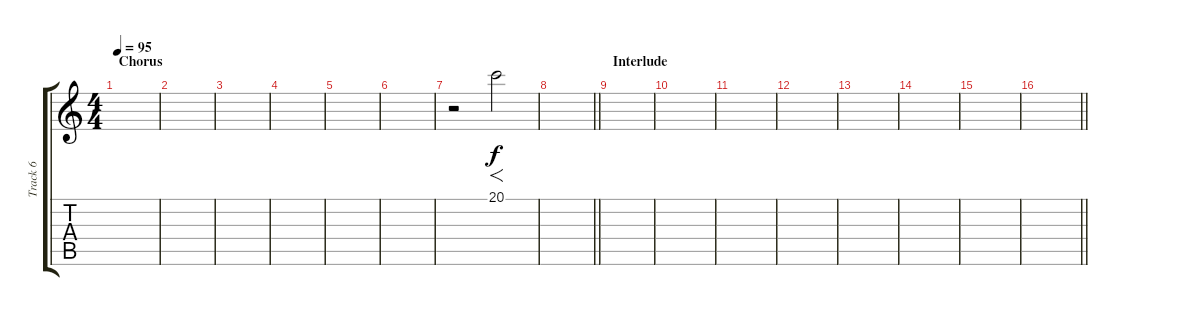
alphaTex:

\track ("Track 6" "Track 6") {instrument reversecymbal}
\staff {score tabs}
\tuning (E4 B3 G3 D3 A2 E2) {hide}
\ts (4 4)
\section ("" "Chorus")
\tempo 95
\clef g2
\ks c
|
|
|
|
|
|
r.2 20.1.2{f} |
\barLineRight lightlight
|
\section ("" "Interlude")
|
|
|
|
|
|
|
\barLineRight lightlight
